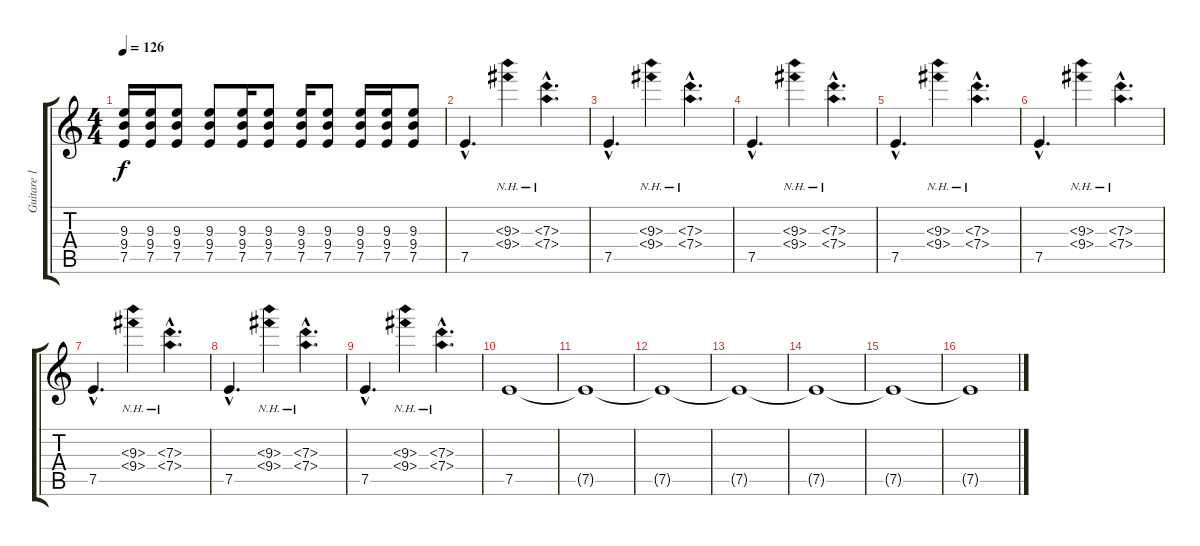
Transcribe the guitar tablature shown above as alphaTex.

\track ("Guitare 1" "Guitare 1") {instrument distortionguitar}
\staff {score tabs}
\tuning (E4 B3 G3 D3 A2 E2) {hide}
\ts (4 4)
\tempo 126
\clef g2
\ks c
(9.3 9.4 7.5).16{dy f} (9.3 9.4 7.5).16 (9.3 9.4 7.5).8 (9.3 9.4 7.5).8 (9.3 9.4 7.5).16 (9.3 9.4 7.5).8 (9.3 9.4 7.5).16 (9.3 9.4 7.5).8 (9.3 9.4 7.5).16 (9.3 9.4 7.5).16 (9.3 9.4 7.5).8 |
7.5{hac}.4{d} (9.3{nh} 9.4{nh}).4 (7.3{nh hac} 7.4{nh hac}).4{d} |
7.5{hac}.4{d} (9.3{nh} 9.4{nh}).4 (7.3{nh hac} 7.4{nh hac}).4{d} |
7.5{hac}.4{d} (9.3{nh} 9.4{nh}).4 (7.3{nh hac} 7.4{nh hac}).4{d} |
7.5{hac}.4{d} (9.3{nh} 9.4{nh}).4 (7.3{nh hac} 7.4{nh hac}).4{d} |
7.5{hac}.4{d} (9.3{nh} 9.4{nh}).4 (7.3{nh hac} 7.4{nh hac}).4{d} |
7.5{hac}.4{d} (9.3{nh} 9.4{nh}).4 (7.3{nh hac} 7.4{nh hac}).4{d} |
7.5{hac}.4{d} (9.3{nh} 9.4{nh}).4 (7.3{nh hac} 7.4{nh hac}).4{d} |
7.5{hac}.4{d} (9.3{nh} 9.4{nh}).4 (7.3{nh hac} 7.4{nh hac}).4{d} |
7.5.1 |
7.5{t}.1 |
7.5{t}.1 |
7.5{t}.1 |
7.5{t}.1 |
7.5{t}.1 |
7.5{t}.1
